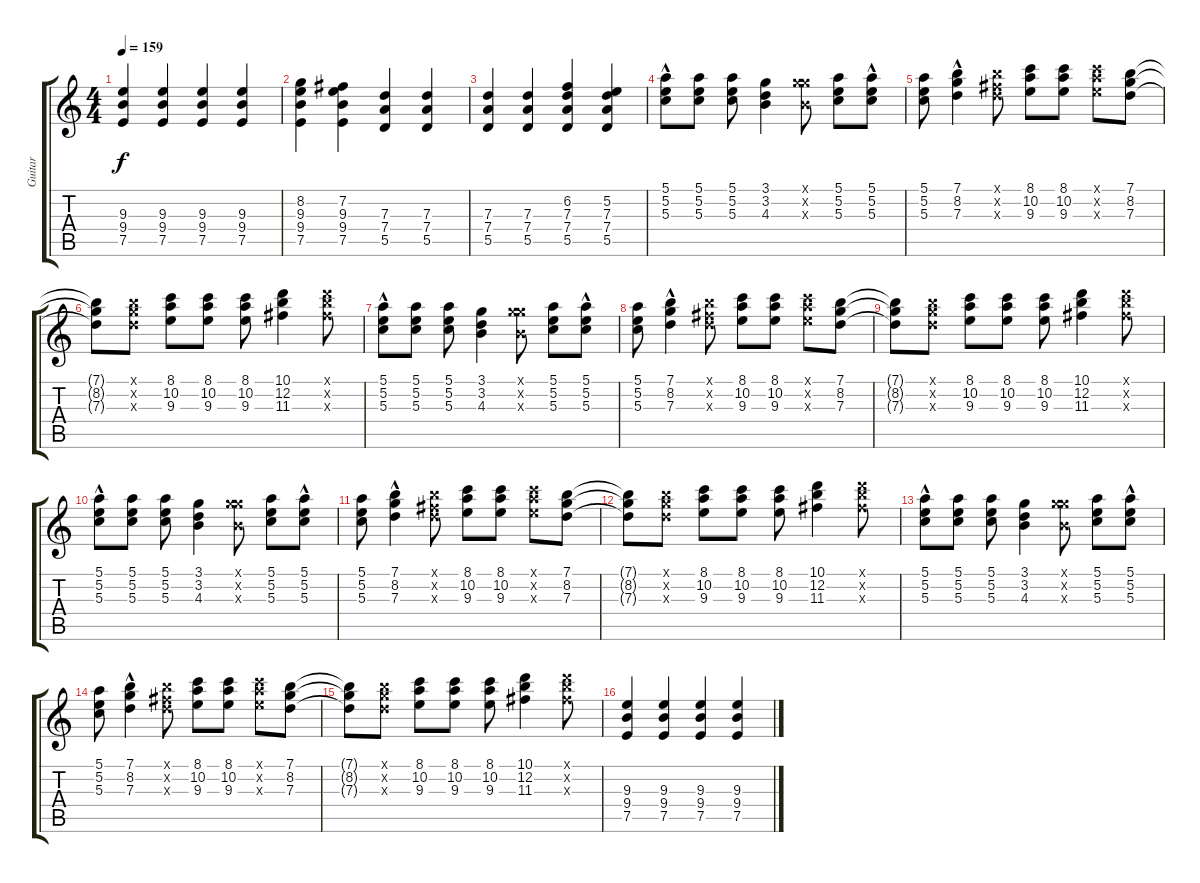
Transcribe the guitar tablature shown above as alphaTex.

\track ("Guitar" "Guitar") {instrument overdrivenguitar}
\staff {score tabs}
\tuning (E4 B3 G3 D3 A2 E2) {hide}
\ts (4 4)
\tempo 159
\clef g2
\ks c
(9.3 9.4 7.5).4{dy f} (9.3 9.4 7.5).4 (9.3 9.4 7.5).4 (9.3 9.4 7.5).4 |
(8.2 9.3 9.4 7.5).4 (7.2 9.3 9.4 7.5).4 (7.3 7.4 5.5).4 (7.3 7.4 5.5).4 |
(7.3 7.4 5.5).4 (7.3 7.4 5.5).4 (6.2 7.3 7.4 5.5).4 (5.2 7.3 7.4 5.5).4 |
(5.1 5.2{hac} 5.3{hac}).8 (5.1 5.2 5.3).8 (5.1 5.2 5.3).8 (3.1 3.2 4.3).4 (3.1{x} 8.2{x} 4.3{x}).8 (5.1 5.2 5.3).8 (5.1 5.2{hac} 5.3{hac}).8 |
(5.1 5.2 5.3).8 (7.1{hac} 8.2 7.3).4 (7.1{x} 7.2{x} 7.3{x}).8 (8.1 10.2 9.3).8 (8.1 10.2 9.3).8 (8.1{x} 10.2{x} 9.3{x}).8 (7.1 8.2 7.3).8 |
(7.1{t} 8.2{t} 7.3{t}).8 (7.1{x} 8.2{x} 7.3{x}).8 (8.1 10.2 9.3).8 (8.1 10.2 9.3).8 (8.1 10.2 9.3).8 (10.1 12.2 11.3).4 (10.1{x} 12.2{x} 11.3{x}).8 |
(5.1 5.2{hac} 5.3{hac}).8 (5.1 5.2 5.3).8 (5.1 5.2 5.3).8 (3.1 3.2 4.3).4 (3.1{x} 8.2{x} 4.3{x}).8 (5.1 5.2 5.3).8 (5.1 5.2{hac} 5.3{hac}).8 |
(5.1 5.2 5.3).8 (7.1{hac} 8.2 7.3).4 (7.1{x} 7.2{x} 7.3{x}).8 (8.1 10.2 9.3).8 (8.1 10.2 9.3).8 (8.1{x} 10.2{x} 9.3{x}).8 (7.1 8.2 7.3).8 |
(7.1{t} 8.2{t} 7.3{t}).8 (7.1{x} 8.2{x} 7.3{x}).8 (8.1 10.2 9.3).8 (8.1 10.2 9.3).8 (8.1 10.2 9.3).8 (10.1 12.2 11.3).4 (10.1{x} 12.2{x} 11.3{x}).8 |
(5.1 5.2{hac} 5.3{hac}).8 (5.1 5.2 5.3).8 (5.1 5.2 5.3).8 (3.1 3.2 4.3).4 (3.1{x} 8.2{x} 4.3{x}).8 (5.1 5.2 5.3).8 (5.1 5.2{hac} 5.3{hac}).8 |
(5.1 5.2 5.3).8 (7.1{hac} 8.2 7.3).4 (7.1{x} 7.2{x} 7.3{x}).8 (8.1 10.2 9.3).8 (8.1 10.2 9.3).8 (8.1{x} 10.2{x} 9.3{x}).8 (7.1 8.2 7.3).8 |
(7.1{t} 8.2{t} 7.3{t}).8 (7.1{x} 8.2{x} 7.3{x}).8 (8.1 10.2 9.3).8 (8.1 10.2 9.3).8 (8.1 10.2 9.3).8 (10.1 12.2 11.3).4 (10.1{x} 12.2{x} 11.3{x}).8 |
(5.1 5.2{hac} 5.3{hac}).8 (5.1 5.2 5.3).8 (5.1 5.2 5.3).8 (3.1 3.2 4.3).4 (3.1{x} 8.2{x} 4.3{x}).8 (5.1 5.2 5.3).8 (5.1 5.2{hac} 5.3{hac}).8 |
(5.1 5.2 5.3).8 (7.1{hac} 8.2 7.3).4 (7.1{x} 7.2{x} 7.3{x}).8 (8.1 10.2 9.3).8 (8.1 10.2 9.3).8 (8.1{x} 10.2{x} 9.3{x}).8 (7.1 8.2 7.3).8 |
(7.1{t} 8.2{t} 7.3{t}).8 (7.1{x} 8.2{x} 7.3{x}).8 (8.1 10.2 9.3).8 (8.1 10.2 9.3).8 (8.1 10.2 9.3).8 (10.1 12.2 11.3).4 (10.1{x} 12.2{x} 11.3{x}).8 |
(9.3 9.4 7.5).4 (9.3 9.4 7.5).4 (9.3 9.4 7.5).4 (9.3 9.4 7.5).4
